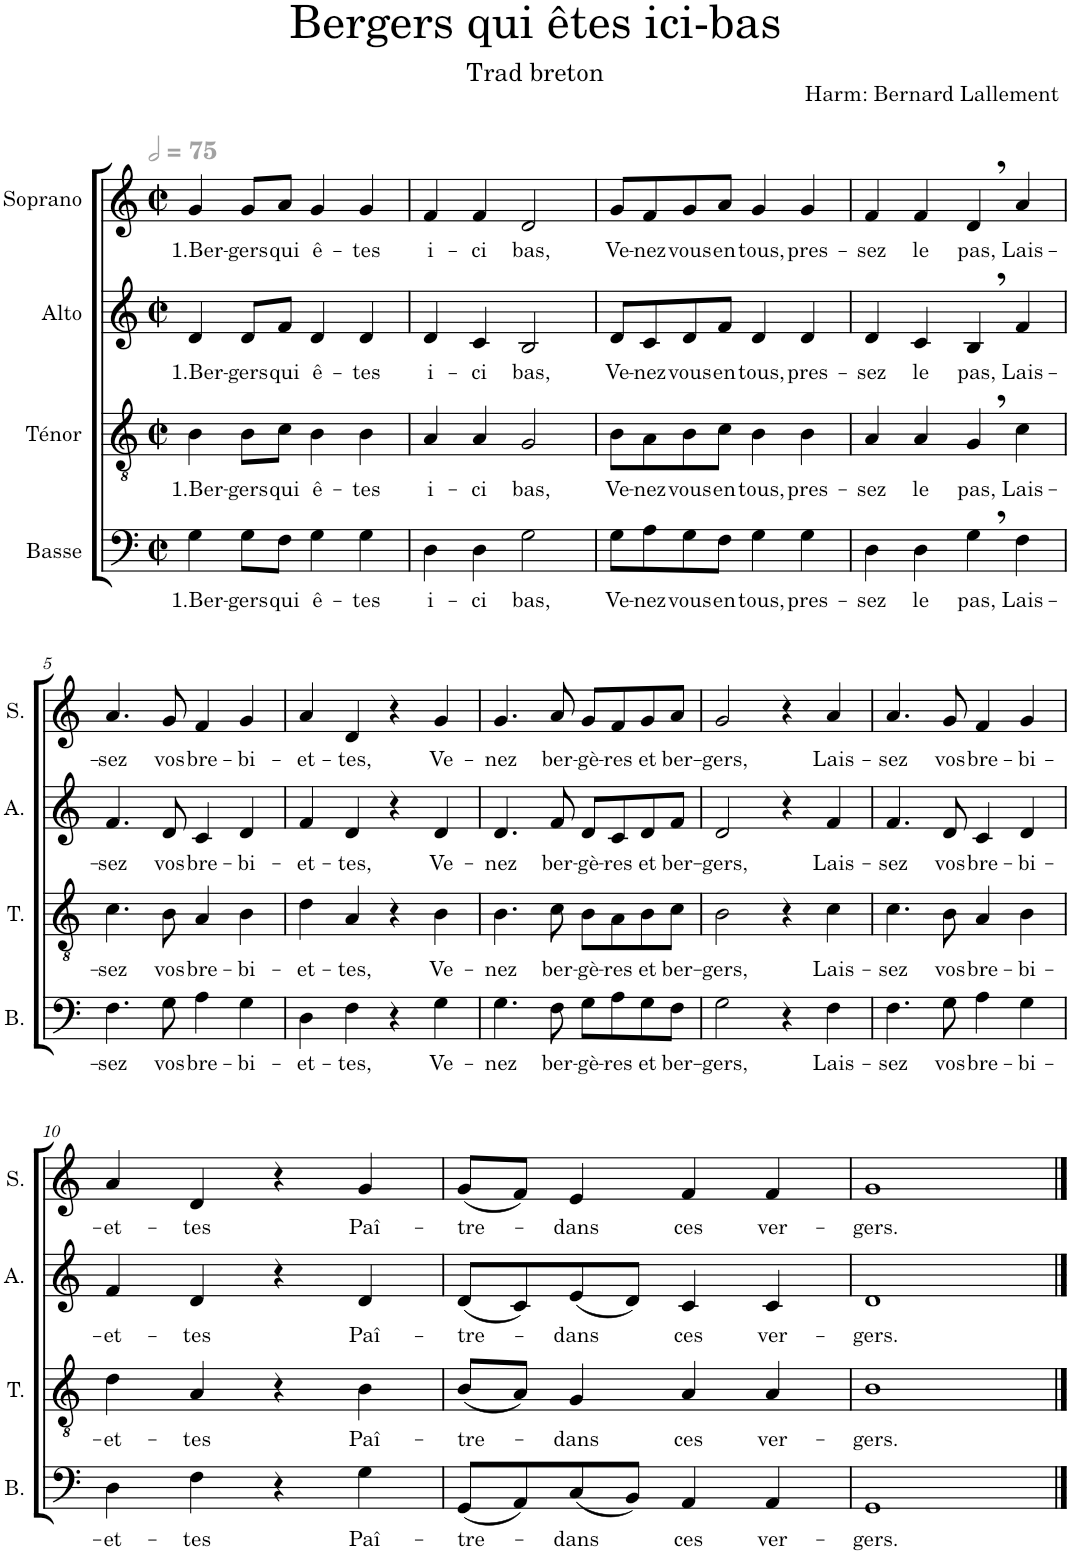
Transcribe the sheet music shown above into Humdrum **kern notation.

**kern	**text	**kern	**text	**kern	**text	**kern	**text
*part4	*part4	*part3	*part3	*part2	*part2	*part1	*part1
*staff4	*staff4	*staff3	*staff3	*staff2	*staff2	*staff1	*staff1
*I"Basse	*	*I"Ténor	*	*I"Alto	*	*I"Soprano	*
*I'B.	*	*I'T.	*	*I'A.	*	*I'S.	*
*clefF4	*	*clefGv2	*	*clefG2	*	*clefG2	*
*k[]	*	*k[]	*	*k[]	*	*k[]	*
*M2/2	*	*M2/2	*	*M2/2	*	*M2/2	*
*met(c|)	*	*met(c|)	*	*met(c|)	*	*met(c|)	*
*MM150	*	*MM150	*	*MM150	*	*MM150	*
=1	=1	=1	=1	=1	=1	=1	=1
!	!LO:LY:b	!	!LO:LY:b	!	!LO:LY:b	!	!LO:LY:b
4G\	1.Ber-	4B\	1.Ber-	4d/	1.Ber-	4g/	1.Ber-
!	!LO:LY:b	!	!LO:LY:b	!	!LO:LY:b	!	!LO:LY:b
8G\L	-gers	8B\L	-gers	8d/L	-gers	8g/L	-gers
!	!LO:LY:b	!	!LO:LY:b	!	!LO:LY:b	!	!LO:LY:b
8F\J	qui	8c\J	qui	8f/J	qui	8a/J	qui
!	!LO:LY:b	!	!LO:LY:b	!	!LO:LY:b	!	!LO:LY:b
4G\	ê-	4B\	ê-	4d/	ê-	4g/	ê-
!	!LO:LY:b	!	!LO:LY:b	!	!LO:LY:b	!	!LO:LY:b
4G\	-tes	4B\	-tes	4d/	-tes	4g/	-tes
=2	=2	=2	=2	=2	=2	=2	=2
!	!LO:LY:b	!	!LO:LY:b	!	!LO:LY:b	!	!LO:LY:b
4D\	i-	4A/	i-	4d/	i-	4f/	i-
!	!LO:LY:b	!	!LO:LY:b	!	!LO:LY:b	!	!LO:LY:b
4D\	-ci	4A/	-ci	4c/	-ci	4f/	-ci
!	!LO:LY:b	!	!LO:LY:b	!	!LO:LY:b	!	!LO:LY:b
2G\	bas,	2G/	bas,	2B/	bas,	2d/	bas,
=3	=3	=3	=3	=3	=3	=3	=3
!	!LO:LY:b	!	!LO:LY:b	!	!LO:LY:b	!	!LO:LY:b
8G\L	Ve-	8B\L	Ve-	8d/L	Ve-	8g/L	Ve-
!	!LO:LY:b	!	!LO:LY:b	!	!LO:LY:b	!	!LO:LY:b
8A\	-nez	8A\	-nez	8c/	-nez	8f/	-nez
!	!LO:LY:b	!	!LO:LY:b	!	!LO:LY:b	!	!LO:LY:b
8G\	vous	8B\	vous	8d/	vous	8g/	vous
!	!LO:LY:b	!	!LO:LY:b	!	!LO:LY:b	!	!LO:LY:b
8F\J	en	8c\J	en	8f/J	en	8a/J	en
!	!LO:LY:b	!	!LO:LY:b	!	!LO:LY:b	!	!LO:LY:b
4G\	tous,	4B\	tous,	4d/	tous,	4g/	tous,
!	!LO:LY:b	!	!LO:LY:b	!	!LO:LY:b	!	!LO:LY:b
4G\	pres-	4B\	pres-	4d/	pres-	4g/	pres-
=4	=4	=4	=4	=4	=4	=4	=4
!	!LO:LY:b	!	!LO:LY:b	!	!LO:LY:b	!	!LO:LY:b
4D\	-sez	4A/	-sez	4d/	-sez	4f/	-sez
!	!LO:LY:b	!	!LO:LY:b	!	!LO:LY:b	!	!LO:LY:b
4D\	le	4A/	le	4c/	le	4f/	le
!	!LO:LY:b	!	!LO:LY:b	!	!LO:LY:b	!	!LO:LY:b
4G,\	pas,	4G,/	pas,	4B,/	pas,	4d,/	pas,
!	!LO:LY:b	!	!LO:LY:b	!	!LO:LY:b	!	!LO:LY:b
4F\	Lais-	4c\	Lais-	4f/	Lais-	4a/	Lais-
!!LO:LB:g=z
=5	=5	=5	=5	=5	=5	=5	=5
!	!LO:LY:b	!	!LO:LY:b	!	!LO:LY:b	!	!LO:LY:b
4.F\	-sez	4.c\	-sez	4.f/	-sez	4.a/	-sez
!	!LO:LY:b	!	!LO:LY:b	!	!LO:LY:b	!	!LO:LY:b
8G\	vos	8B\	vos	8d/	vos	8g/	vos
!	!LO:LY:b	!	!LO:LY:b	!	!LO:LY:b	!	!LO:LY:b
4A\	bre-	4A/	bre-	4c/	bre-	4f/	bre-
!	!LO:LY:b	!	!LO:LY:b	!	!LO:LY:b	!	!LO:LY:b
4G\	-bi-	4B\	-bi-	4d/	-bi-	4g/	-bi-
=6	=6	=6	=6	=6	=6	=6	=6
!	!LO:LY:b	!	!LO:LY:b	!	!LO:LY:b	!	!LO:LY:b
4D\	-et-	4d\	-et-	4f/	-et-	4a/	-et-
!	!LO:LY:b	!	!LO:LY:b	!	!LO:LY:b	!	!LO:LY:b
4F\	-tes,	4A/	-tes,	4d/	-tes,	4d/	-tes,
4r	.	4r	.	4r	.	4r	.
!	!LO:LY:b	!	!LO:LY:b	!	!LO:LY:b	!	!LO:LY:b
4G\	Ve-	4B\	Ve-	4d/	Ve-	4g/	Ve-
=7	=7	=7	=7	=7	=7	=7	=7
!	!LO:LY:b	!	!LO:LY:b	!	!LO:LY:b	!	!LO:LY:b
4.G\	-nez	4.B\	-nez	4.d/	-nez	4.g/	-nez
!	!LO:LY:b	!	!LO:LY:b	!	!LO:LY:b	!	!LO:LY:b
8F\	ber-	8c\	ber-	8f/	ber-	8a/	ber-
!	!LO:LY:b	!	!LO:LY:b	!	!LO:LY:b	!	!LO:LY:b
8G\L	-gè-	8B\L	-gè-	8d/L	-gè-	8g/L	-gè-
!	!LO:LY:b	!	!LO:LY:b	!	!LO:LY:b	!	!LO:LY:b
8A\	-res	8A\	-res	8c/	-res	8f/	-res
!	!LO:LY:b	!	!LO:LY:b	!	!LO:LY:b	!	!LO:LY:b
8G\	et	8B\	et	8d/	et	8g/	et
!	!LO:LY:b	!	!LO:LY:b	!	!LO:LY:b	!	!LO:LY:b
8F\J	ber-	8c\J	ber-	8f/J	ber-	8a/J	ber-
=8	=8	=8	=8	=8	=8	=8	=8
!	!LO:LY:b	!	!LO:LY:b	!	!LO:LY:b	!	!LO:LY:b
2G\	-gers,	2B\	-gers,	2d/	-gers,	2g/	-gers,
4r	.	4r	.	4r	.	4r	.
!	!LO:LY:b	!	!LO:LY:b	!	!LO:LY:b	!	!LO:LY:b
4F\	Lais-	4c\	Lais-	4f/	Lais-	4a/	Lais-
=9	=9	=9	=9	=9	=9	=9	=9
!	!LO:LY:b	!	!LO:LY:b	!	!LO:LY:b	!	!LO:LY:b
4.F\	-sez	4.c\	-sez	4.f/	-sez	4.a/	-sez
!	!LO:LY:b	!	!LO:LY:b	!	!LO:LY:b	!	!LO:LY:b
8G\	vos	8B\	vos	8d/	vos	8g/	vos
!	!LO:LY:b	!	!LO:LY:b	!	!LO:LY:b	!	!LO:LY:b
4A\	bre-	4A/	bre-	4c/	bre-	4f/	bre-
!	!LO:LY:b	!	!LO:LY:b	!	!LO:LY:b	!	!LO:LY:b
4G\	-bi-	4B\	-bi-	4d/	-bi-	4g/	-bi-
!!LO:LB:g=z
=10	=10	=10	=10	=10	=10	=10	=10
!	!LO:LY:b	!	!LO:LY:b	!	!LO:LY:b	!	!LO:LY:b
4D\	-et-	4d\	-et-	4f/	-et-	4a/	-et-
!	!LO:LY:b	!	!LO:LY:b	!	!LO:LY:b	!	!LO:LY:b
4F\	-tes	4A/	-tes	4d/	-tes	4d/	-tes
4r	.	4r	.	4r	.	4r	.
!	!LO:LY:b	!	!LO:LY:b	!	!LO:LY:b	!	!LO:LY:b
4G\	Paî-	4B\	Paî-	4d/	Paî-	4g/	Paî-
=11	=11	=11	=11	=11	=11	=11	=11
!	!LO:LY:b	!	!LO:LY:b	!	!LO:LY:b	!	!LO:LY:b
(8GG/L	-tre-	(8B/L	-tre-	(8d/L	-tre-	(8g/L	-tre-
8AA/)	.	8A/J)	.	8c/)	.	8f/J)	.
!	!LO:LY:b	!	!LO:LY:b	!	!LO:LY:b	!	!LO:LY:b
(8C/	-dans	4G/	-dans	(8e/	-dans	4e/	-dans
8BB/J)	.	.	.	8d/J)	.	.	.
!	!LO:LY:b	!	!LO:LY:b	!	!LO:LY:b	!	!LO:LY:b
4AA/	ces	4A/	ces	4c/	ces	4f/	ces
!	!LO:LY:b	!	!LO:LY:b	!	!LO:LY:b	!	!LO:LY:b
4AA/	ver-	4A/	ver-	4c/	ver-	4f/	ver-
=12	=12	=12	=12	=12	=12	=12	=12
!	!LO:LY:b	!	!LO:LY:b	!	!LO:LY:b	!	!LO:LY:b
1GG	-gers.	1B	-gers.	1d	-gers.	1g	-gers.
==	==	==	==	==	==	==	==
*-	*-	*-	*-	*-	*-	*-	*-
